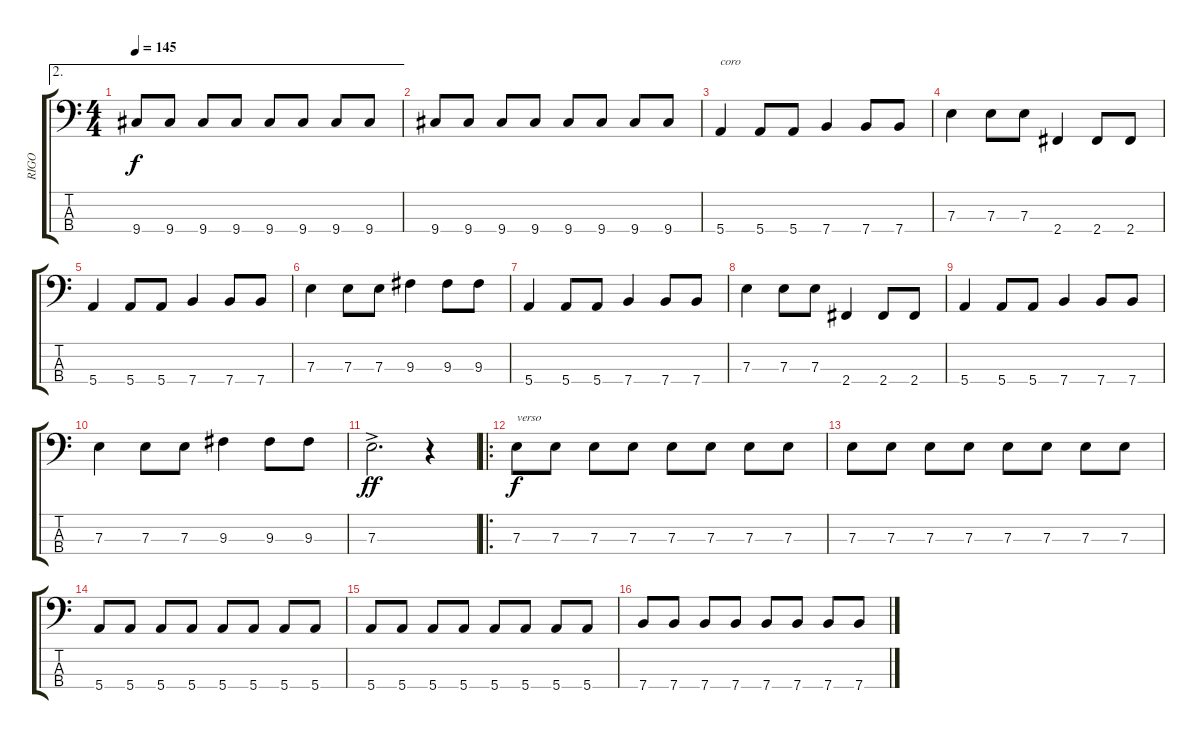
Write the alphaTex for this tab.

\track ("RIGO" "RIGO") {instrument electricbassfinger}
\staff {score tabs}
\tuning (G2 D2 A1 E1) {hide}
\ae 2
\ts (4 4)
\tempo 145
\clef f4
\ks c
9.4.8{dy f} 9.4.8 9.4.8 9.4.8 9.4.8 9.4.8 9.4.8 9.4.8 |
9.4.8 9.4.8 9.4.8 9.4.8 9.4.8 9.4.8 9.4.8 9.4.8 |
5.4.4{txt "coro"} 5.4.8 5.4.8 7.4.4 7.4.8 7.4.8 |
7.3.4 7.3.8 7.3.8 2.4.4 2.4.8 2.4.8 |
5.4.4 5.4.8 5.4.8 7.4.4 7.4.8 7.4.8 |
7.3.4 7.3.8 7.3.8 9.3.4 9.3.8 9.3.8 |
5.4.4 5.4.8 5.4.8 7.4.4 7.4.8 7.4.8 |
7.3.4 7.3.8 7.3.8 2.4.4 2.4.8 2.4.8 |
5.4.4 5.4.8 5.4.8 7.4.4 7.4.8 7.4.8 |
7.3.4 7.3.8 7.3.8 9.3.4 9.3.8 9.3.8 |
7.3{ac}.2{d dy ff} r.4 |
\ro
7.3.8{txt "verso" dy f} 7.3.8 7.3.8 7.3.8 7.3.8 7.3.8 7.3.8 7.3.8 |
7.3.8 7.3.8 7.3.8 7.3.8 7.3.8 7.3.8 7.3.8 7.3.8 |
5.4.8 5.4.8 5.4.8 5.4.8 5.4.8 5.4.8 5.4.8 5.4.8 |
5.4.8 5.4.8 5.4.8 5.4.8 5.4.8 5.4.8 5.4.8 5.4.8 |
7.4.8 7.4.8 7.4.8 7.4.8 7.4.8 7.4.8 7.4.8 7.4.8
